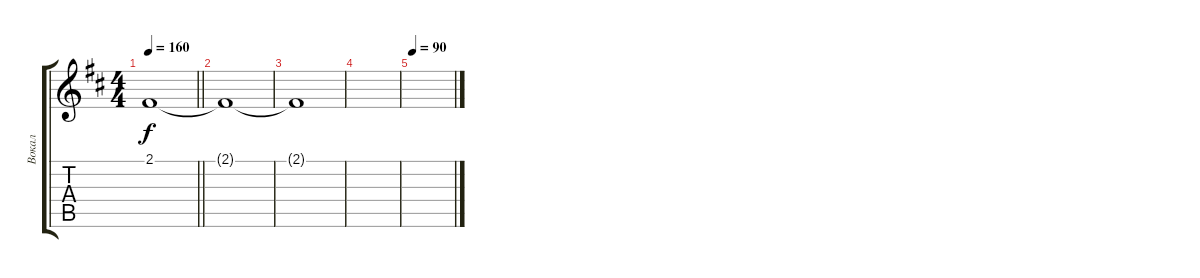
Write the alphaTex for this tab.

\track ("Вокал" "Вокал") {instrument trumpet}
\staff {score tabs}
\tuning (E4 B3 G3 D3 A2 E2) {hide}
\ts (4 4)
\tempo 160
\clef g2
\barLineRight lightlight
\ks bminor
2.1{t}.1{dy f} |
2.1{t}.1 |
2.1{t}.1 |
|
\tempo 90
